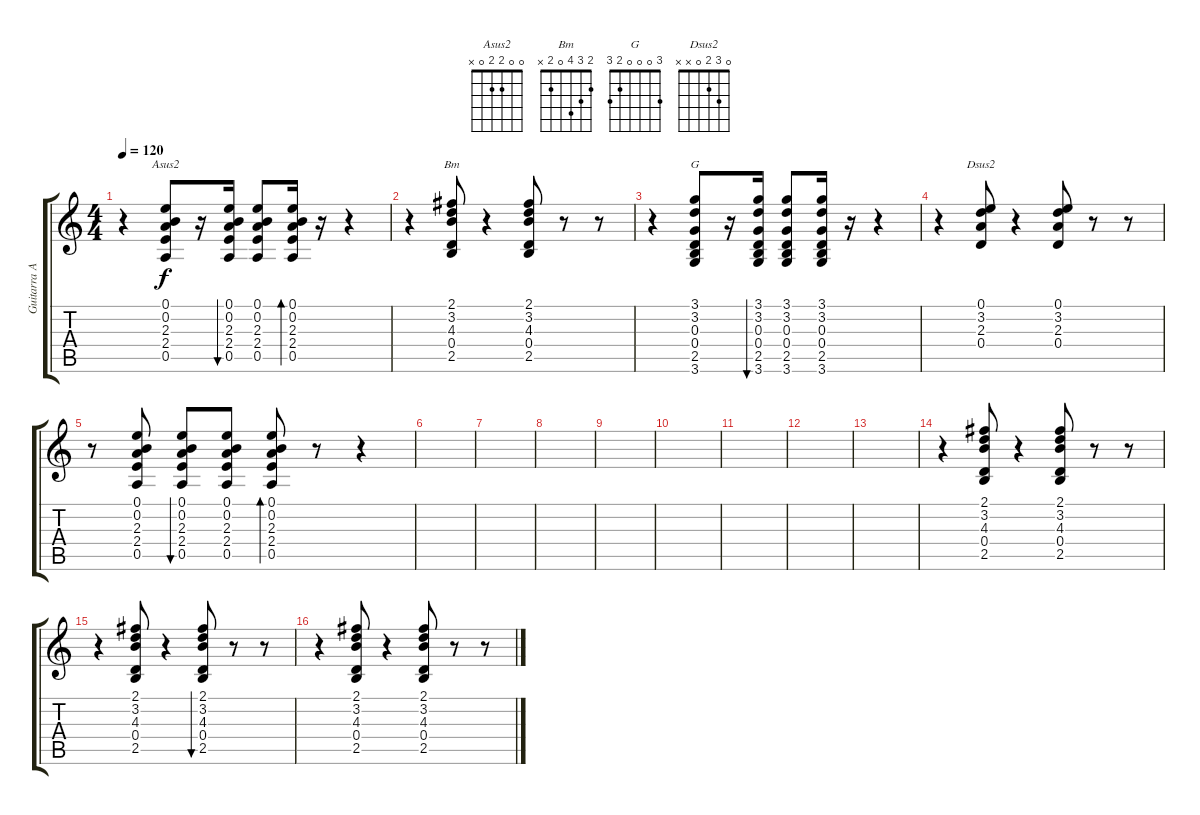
\track ("Guitarra Acústica" "Guitarra A") {instrument acousticguitarsteel}
\staff {score tabs}
\tuning (E4 B3 G3 D3 A2 E2) {hide}
\chord ("Asus2" 0 0 2 2 0 x)
\chord ("Bm" 2 3 4 0 2 x)
\chord ("G" 3 0 0 0 2 3)
\chord ("Dsus2" 0 3 2 0 x x)
\ts (4 4)
\tempo 120
\clef g2
\ks c
r.4{dy f} (0.1 0.2 2.3 2.4 0.5).8{ch "Asus2"} r.16 (0.1 0.2 2.3 2.4 0.5).16{bu 60} (0.1 0.2 2.3 2.4 0.5).8 (0.1 0.2 2.3 2.4 0.5).16{bd 30} r.16 r.4 |
r.4 (2.1 3.2 4.3 0.4 2.5).8{ch "Bm"} r.4 (2.1 3.2 4.3 0.4 2.5).8 r.8 r.8 |
r.4 (3.1 3.2 0.3 0.4 2.5 3.6).8{ch "G"} r.16 (3.1 3.2 0.3 0.4 2.5 3.6).16{bu 60} (3.1 3.2 0.3 0.4 2.5 3.6).8 (3.1 3.2 0.3 0.4 2.5 3.6).16 r.16 r.4 |
r.4 (0.1 3.2 2.3 0.4).8{ch "Dsus2"} r.4 (0.1 3.2 2.3 0.4).8 r.8 r.8 |
r.8 (0.1 0.2 2.3 2.4 0.5).8 (0.1 0.2 2.3 2.4 0.5).8{bu 60} (0.1 0.2 2.3 2.4 0.5).8 (0.1 0.2 2.3 2.4 0.5).8{bd 30} r.8 r.4 |
|
|
|
|
|
|
|
|
r.4 (2.1 3.2 4.3 0.4 2.5).8 r.4 (2.1 3.2 4.3 0.4 2.5).8 r.8 r.8 |
r.4 (2.1 3.2 4.3 0.4 2.5).8 r.4 (2.1 3.2 4.3 0.4 2.5).8{bu 60} r.8 r.8 |
r.4 (2.1 3.2 4.3 0.4 2.5).8 r.4 (2.1 3.2 4.3 0.4 2.5).8 r.8 r.8
